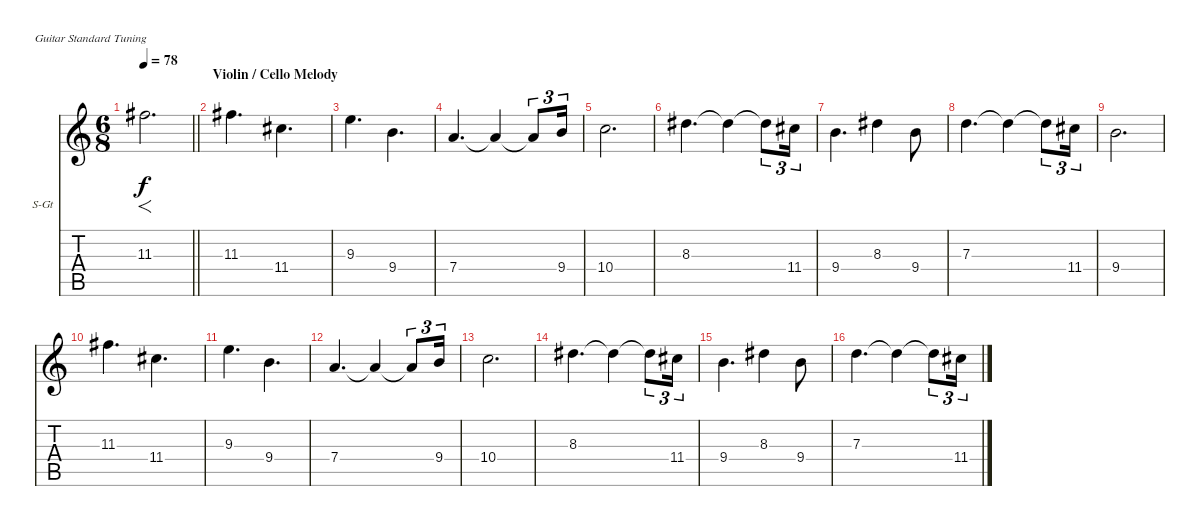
\bracketExtendMode nobrackets
\firstSystemTrackNameOrientation horizontal
\otherSystemsTrackNameOrientation horizontal
\track ("Andreas Zengberg" "S-Gt") {instrument cello}
\staff {score tabs}
\tuning (E4 B3 G3 D3 A2 E2)
\displaytranspose 12
\ts (6 8)
\tempo 78
\clef g2
\barLineRight lightlight
\ks c
11.3.2{f d dy f} |
\section ("" "Violin / Cello Melody")
11.3.4{d} 11.4.4{d} |
9.3.4{d} 9.4.4{d} |
7.4.4{d} 7.4{t}.4 7.4{t}.8{tu (3 2)} 9.4.16{tu (3 2)} |
10.4.2{d} |
8.3.4{d} 8.3{t}.4 8.3{t}.8{tu (3 2)} 11.4.16{tu (3 2)} |
9.4.4{d} 8.3.4 9.4.8 |
7.3.4{d} 7.3{t}.4 7.3{t}.8{tu (3 2)} 11.4.16{tu (3 2)} |
9.4.2{d} |
11.3.4{d} 11.4.4{d} |
9.3.4{d} 9.4.4{d} |
7.4.4{d} 7.4{t}.4 7.4{t}.8{tu (3 2)} 9.4.16{tu (3 2)} |
10.4.2{d} |
8.3.4{d} 8.3{t}.4 8.3{t}.8{tu (3 2)} 11.4.16{tu (3 2)} |
9.4.4{d} 8.3.4 9.4.8 |
7.3.4{d} 7.3{t}.4 7.3{t}.8{tu (3 2)} 11.4.16{tu (3 2)}
